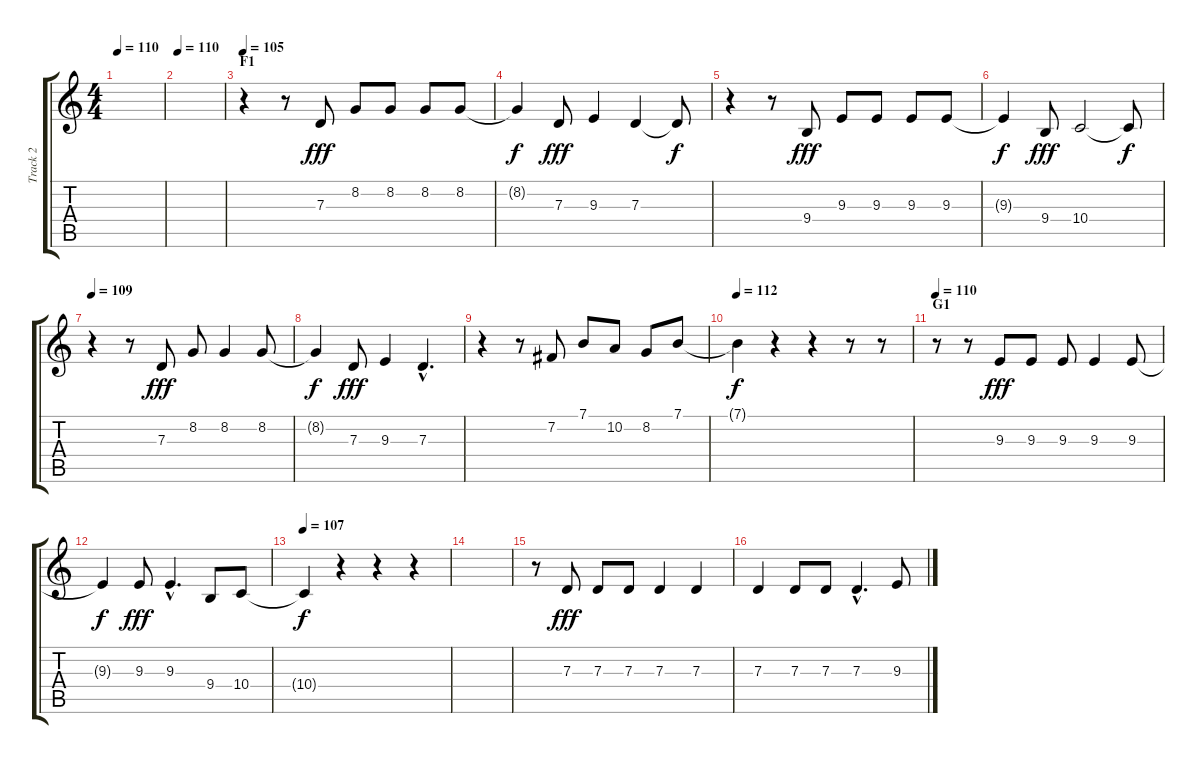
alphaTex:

\track ("Track 2" "Track 2") {instrument lead2sawtooth}
\staff {score tabs}
\tuning (E4 B3 G3 D3 A2 E2) {hide}
\ts (4 4)
\tempo 110
\clef g2
\ks c
|
\tempo 110
|
\section ("" "F1")
\tempo 105
r.4 r.8 7.3.8{dy fff} 8.2.8 8.2.8 8.2.8 8.2.8 |
8.2{t}.4{dy f} 7.3.8{dy fff} 9.3.4 7.3.4 7.3{t}.8{dy f} |
r.4 r.8 9.4.8{dy fff} 9.3.8 9.3.8 9.3.8 9.3.8 |
9.3{t}.4{dy f} 9.4.8{dy fff} 10.4.2 10.4{t}.8{dy f} |
\tempo 109
r.4 r.8 7.3.8{dy fff} 8.2.8 8.2.4 8.2.8 |
8.2{t}.4{dy f} 7.3.8{dy fff} 9.3.4 7.3{hac}.4{d} |
r.4 r.8 7.2.8 7.1.8 10.2.8 8.2.8 7.1.8 |
\tempo 112
7.1{t}.4{dy f} r.4 r.4 r.8 r.8 |
\section ("" "G1")
\tempo 110
r.8 r.8 9.3.8{dy fff} 9.3.8 9.3.8 9.3.4 9.3.8 |
9.3{t}.4{dy f} 9.3.8{dy fff} 9.3{hac}.4{d} 9.4.8 10.4.8 |
\tempo 107
10.4{t}.4{dy f} r.4 r.4 r.4 |
|
r.8 7.3.8{dy fff} 7.3.8 7.3.8 7.3.4 7.3.4 |
7.3.4 7.3.8 7.3.8 7.3{hac}.4{d} 9.3.8
